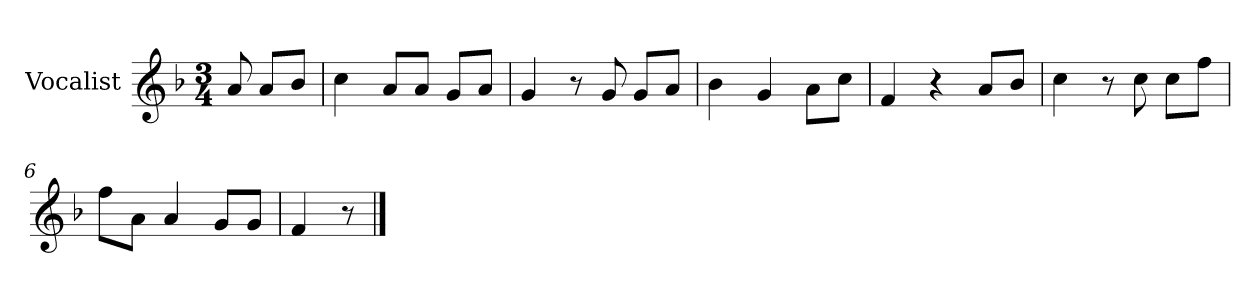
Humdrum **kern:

**kern
*part1
*staff1
*I"Vocalist
*k[b-]
*F:
*M3/4
=
8a
8aL
8b-J
=1
4cc
8aL
8aJ
8gL
8aJ
=2
4g
8r
8g
8gL
8aJ
=3
4b-
4g
8aL
8ccJ
=4
4f
4r
8aL
8b-J
=5
4cc
8r
8cc
8ccL
8ffJ
=6
8ffL
8aJ
4a
8gL
8gJ
=7
4f
8r
==
*-
